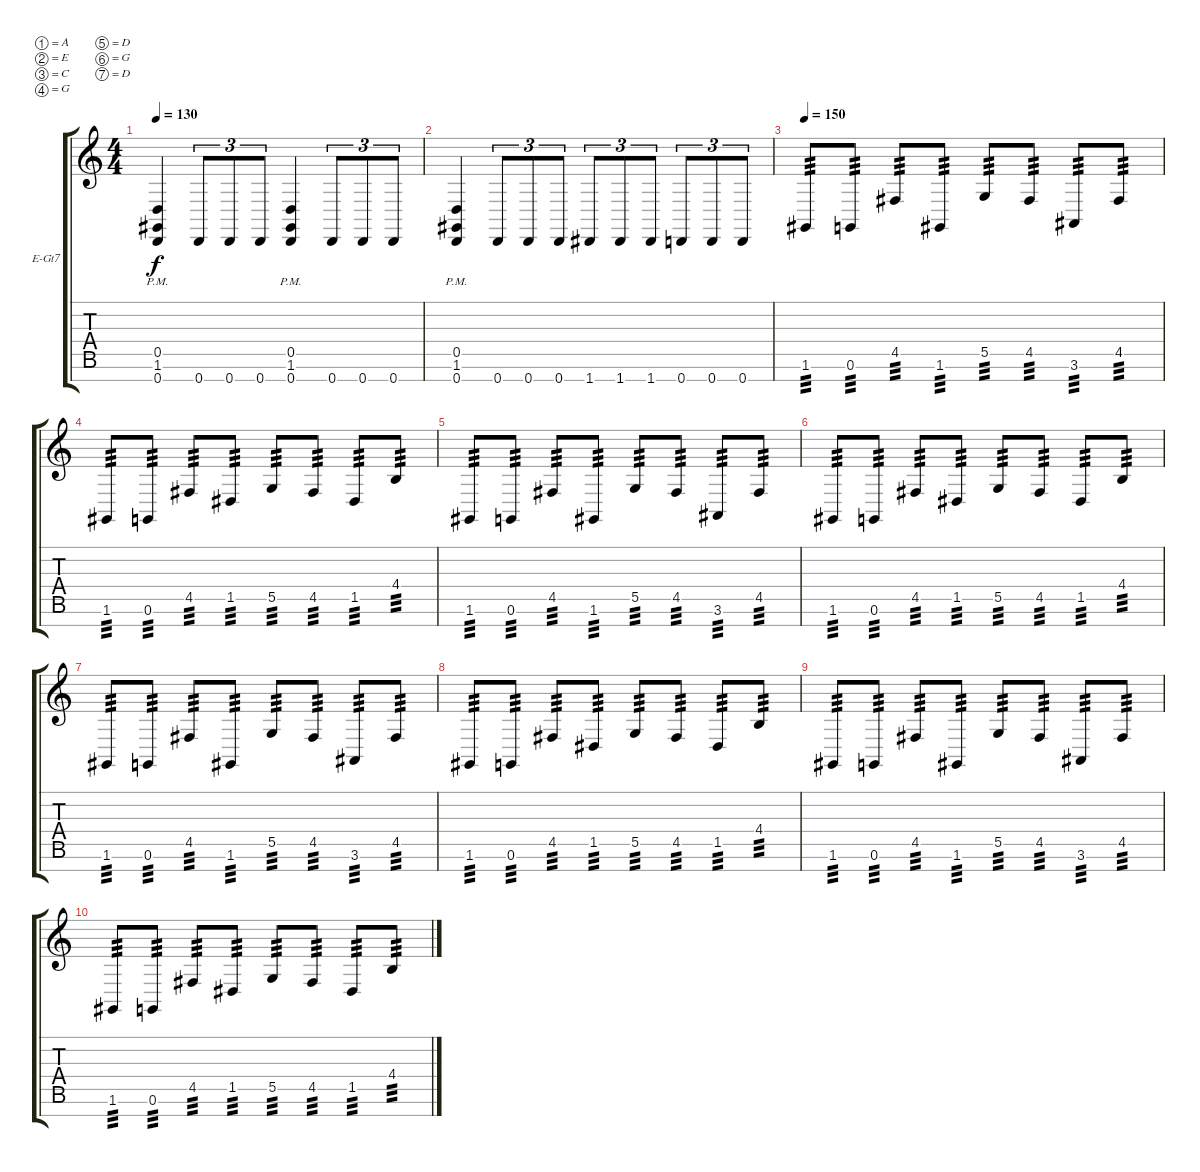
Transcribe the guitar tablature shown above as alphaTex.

\defaultSystemsLayout 4
\bracketExtendMode groupsimilarinstruments
\firstSystemTrackNameOrientation horizontal
\otherSystemsTrackNameOrientation horizontal
\track ("Rhytm R" "E-Gt7") {instrument distortionguitar}
\staff {score tabs}
\tuning (A3 E3 C3 G2 D2 G1 D1)
\ts (4 4)
\tempo 130
\clef g2
\ks c
(1.6{pm} 0.5{pm} 0.7{pm}).4{dy f} 0.7.8{tu (3 2)} 0.7.8{tu (3 2)} 0.7.8{tu (3 2)} (1.6{pm} 0.5{pm} 0.7{pm}).4 0.7.8{tu (3 2)} 0.7.8{tu (3 2)} 0.7.8{tu (3 2)} |
(1.6{pm} 0.5{pm} 0.7{pm}).4 0.7.8{tu (3 2)} 0.7.8{tu (3 2)} 0.7.8{tu (3 2)} 1.7.8{tu (3 2)} 1.7.8{tu (3 2)} 1.7.8{tu (3 2)} 0.7.8{tu (3 2)} 0.7.8{tu (3 2)} 0.7.8{tu (3 2)} |
\tempo 150
1.6.8{tp 3} 0.6.8{tp 3} 4.5.8{tp 3} 1.6.8{tp 3} 5.5.8{tp 3} 4.5.8{tp 3} 3.6.8{tp 3} 4.5.8{tp 3} |
1.6.8{tp 3} 0.6.8{tp 3} 4.5.8{tp 3} 1.5.8{tp 3} 5.5.8{tp 3} 4.5.8{tp 3} 1.5.8{tp 3} 4.4.8{tp 3} |
1.6.8{tp 3} 0.6.8{tp 3} 4.5.8{tp 3} 1.6.8{tp 3} 5.5.8{tp 3} 4.5.8{tp 3} 3.6.8{tp 3} 4.5.8{tp 3} |
1.6.8{tp 3} 0.6.8{tp 3} 4.5.8{tp 3} 1.5.8{tp 3} 5.5.8{tp 3} 4.5.8{tp 3} 1.5.8{tp 3} 4.4.8{tp 3} |
1.6.8{tp 3} 0.6.8{tp 3} 4.5.8{tp 3} 1.6.8{tp 3} 5.5.8{tp 3} 4.5.8{tp 3} 3.6.8{tp 3} 4.5.8{tp 3} |
1.6.8{tp 3} 0.6.8{tp 3} 4.5.8{tp 3} 1.5.8{tp 3} 5.5.8{tp 3} 4.5.8{tp 3} 1.5.8{tp 3} 4.4.8{tp 3} |
1.6.8{tp 3} 0.6.8{tp 3} 4.5.8{tp 3} 1.6.8{tp 3} 5.5.8{tp 3} 4.5.8{tp 3} 3.6.8{tp 3} 4.5.8{tp 3} |
1.6.8{tp 3} 0.6.8{tp 3} 4.5.8{tp 3} 1.5.8{tp 3} 5.5.8{tp 3} 4.5.8{tp 3} 1.5.8{tp 3} 4.4.8{tp 3}
